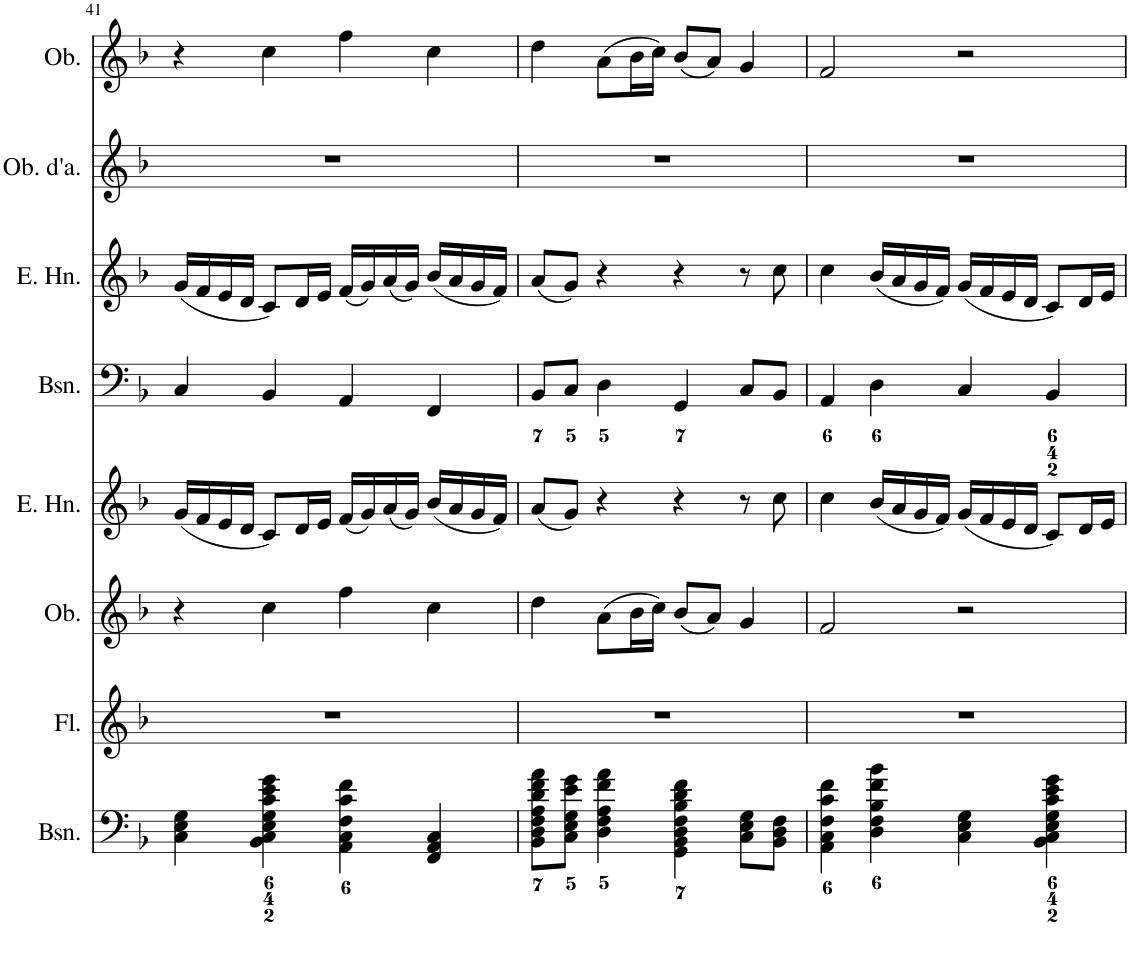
**kern	**kern	**kern	**kern	**kern	**kern	**kern	**kern
*part8	*part7	*part6	*part5	*part4	*part3	*part2	*part1
*staff8	*staff7	*staff6	*staff5	*staff4	*staff3	*staff2	*staff1
*I"Bassoon	*I"Flute	*I"Oboe	*I"English Horn	*I"Bassoon	*I"English Horn	*I"Oboe d'amore	*I"Oboe
*I'Bsn.	*I'Fl.	*I'Ob.	*I'E. Hn.	*I'Bsn.	*I'E. Hn.	*I'Ob. d'a.	*I'Ob.
!!LO:PB:g=z
*clefF4	*clefG2	*clefG2	*clefG2	*clefF4	*clefG2	*clefG2	*clefG2
*	*	*	*ITrd4c7	*	*ITrd4c7	*	*
*k[b-]	*k[b-]	*k[b-]	*k[b-]	*k[b-]	*k[b-]	*k[b-]	*k[b-]
*M4/4	*M4/4	*M4/4	*M4/4	*M4/4	*M4/4	*M4/4	*M4/4
*met(c)	*met(c)	*met(c)	*met(c)	*met(c)	*met(c)	*met(c)	*met(c)
=41	=41	=41	=41	=41	=41	=41	=41
4C\ 4E\ 4G\	1r	4r	(16g/LL	4C/	(16g/LL	1r	4r
.	.	.	16f/	.	16f/	.	.
.	.	.	16e/	.	16e/	.	.
.	.	.	16d/JJ	.	16d/JJ	.	.
4BB-\ 4C\ 4E\ 4G\ 4c\ 4e\ 4g\	.	4cc\	8c/L)	4BB-/	8c/L)	.	4cc\
.	.	.	16d/L	.	16d/L	.	.
.	.	.	16e/JJ	.	16e/JJ	.	.
4AA\ 4C\ 4F\ 4c\ 4f\	.	4ff\	(16f/LL	4AA/	(16f/LL	.	4ff\
.	.	.	16g/)	.	16g/)	.	.
.	.	.	(16a/	.	(16a/	.	.
.	.	.	16g/JJ)	.	16g/JJ)	.	.
4FF/ 4AA/ 4C/	.	4cc\	(16b-/LL	4FF/	(16b-/LL	.	4cc\
.	.	.	16a/	.	16a/	.	.
.	.	.	16g/	.	16g/	.	.
.	.	.	16f/JJ)	.	16f/JJ)	.	.
=42	=42	=42	=42	=42	=42	=42	=42
8BB-\ 8D\ 8F\ 8A\ 8d\ 8f\ 8a\L	1r	4dd\	(8a/L	8BB-/L	(8a/L	1r	4dd\
8C\ 8E\ 8G\ 8e\ 8g\J	.	.	8g/J)	8C/J	8g/J)	.	.
4D\ 4F\ 4A\ 4f\ 4a\	.	(8a\L	4r	4D\	4r	.	(8a\L
.	.	16b-\L	.	.	.	.	16b-\L
.	.	16cc\JJ)	.	.	.	.	16cc\JJ)
4GG\ 4BB-\ 4D\ 4F\ 4B-\ 4d\ 4f\	.	(8b-/L	4r	4GG/	4r	.	(8b-/L
.	.	8a/J)	.	.	.	.	8a/J)
8C\ 8E\ 8G\L	.	4g/	8r	8C/L	8r	.	4g/
8BB-\ 8D\ 8F\J	.	.	8cc\	8BB-/J	8cc\	.	.
=43	=43	=43	=43	=43	=43	=43	=43
4AA\ 4C\ 4F\ 4c\ 4f\	1r	2f/	4cc\	4AA/	4cc\	1r	2f/
4D\ 4F\ 4B-\ 4f\ 4b-\	.	.	(16b-/LL	4D\	(16b-/LL	.	.
.	.	.	16a/	.	16a/	.	.
.	.	.	16g/	.	16g/	.	.
.	.	.	16f/JJ)	.	16f/JJ)	.	.
4C\ 4E\ 4G\	.	2r	(16g/LL	4C/	(16g/LL	.	2r
.	.	.	16f/	.	16f/	.	.
.	.	.	16e/	.	16e/	.	.
.	.	.	16d/JJ	.	16d/JJ	.	.
4BB-\ 4C\ 4E\ 4G\ 4c\ 4e\ 4g\	.	.	8c/L)	4BB-/	8c/L)	.	.
.	.	.	16d/L	.	16d/L	.	.
.	.	.	16e/JJ	.	16e/JJ	.	.
=	=	=	=	=	=	=	=
*-	*-	*-	*-	*-	*-	*-	*-
